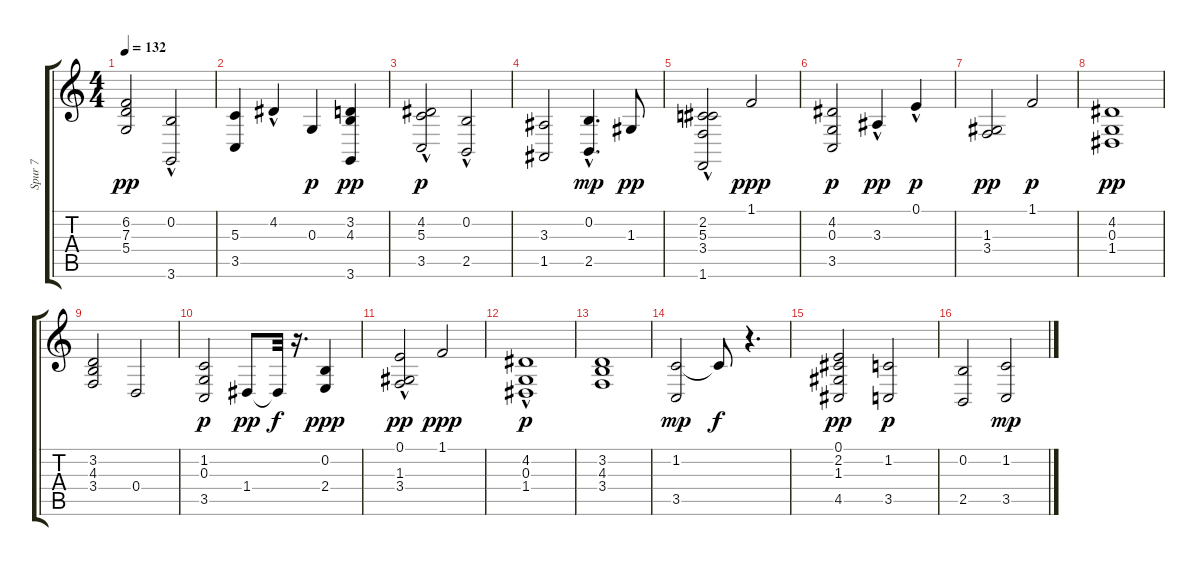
\track ("Spur 7" "Spur 7") {instrument stringensemble1}
\staff {score tabs}
\tuning (E4 B3 G3 D3 A2 E2) {hide}
\ts (4 4)
\tempo 132
\clef g2
\ks c
(6.2 7.3 5.4).2{dy pp} (0.2 3.6{hac}).2 |
(5.3 3.5).4 4.2{hac}.4 0.3.4{dy p} (3.2 4.3 3.6).4{dy pp} |
(4.2 5.3{hac} 3.5).2{dy p} (0.2{hac} 2.5).2 |
(3.3 1.5).2 (0.2{hac} 2.5).4{d dy mp} 1.3.8{dy pp} |
(2.2{hac} 5.3 3.4 1.6{hac}).2 1.1.2{dy ppp} |
(4.2 0.3 3.5).2{dy p} 3.3{hac}.4{dy pp} 0.1{hac}.4{dy p} |
(1.3 3.4).2{dy pp} 1.1.2{dy p} |
(4.2 0.3 1.4).1{dy pp} |
(3.2 4.3 3.4).2 0.4.2 |
(1.2 0.3 3.5).2{dy p} 1.4.8{dy pp} 1.4{t}.32{dy f} r.16{d} (0.2 2.4).4{dy ppp} |
(0.1{hac} 1.3 3.4).2{dy pp} 1.1.2{dy ppp} |
(4.2{hac} 0.3 1.4).1{dy p} |
(3.2 4.3 3.4).1 |
(1.2 3.5).2{dy mp} 1.2{t}.8{dy f} r.4{d} |
(0.1 2.2 1.3 4.5).2{dy pp} (1.2 3.5).2{dy p} |
(0.2 2.5).2 (1.2 3.5).2{dy mp}
